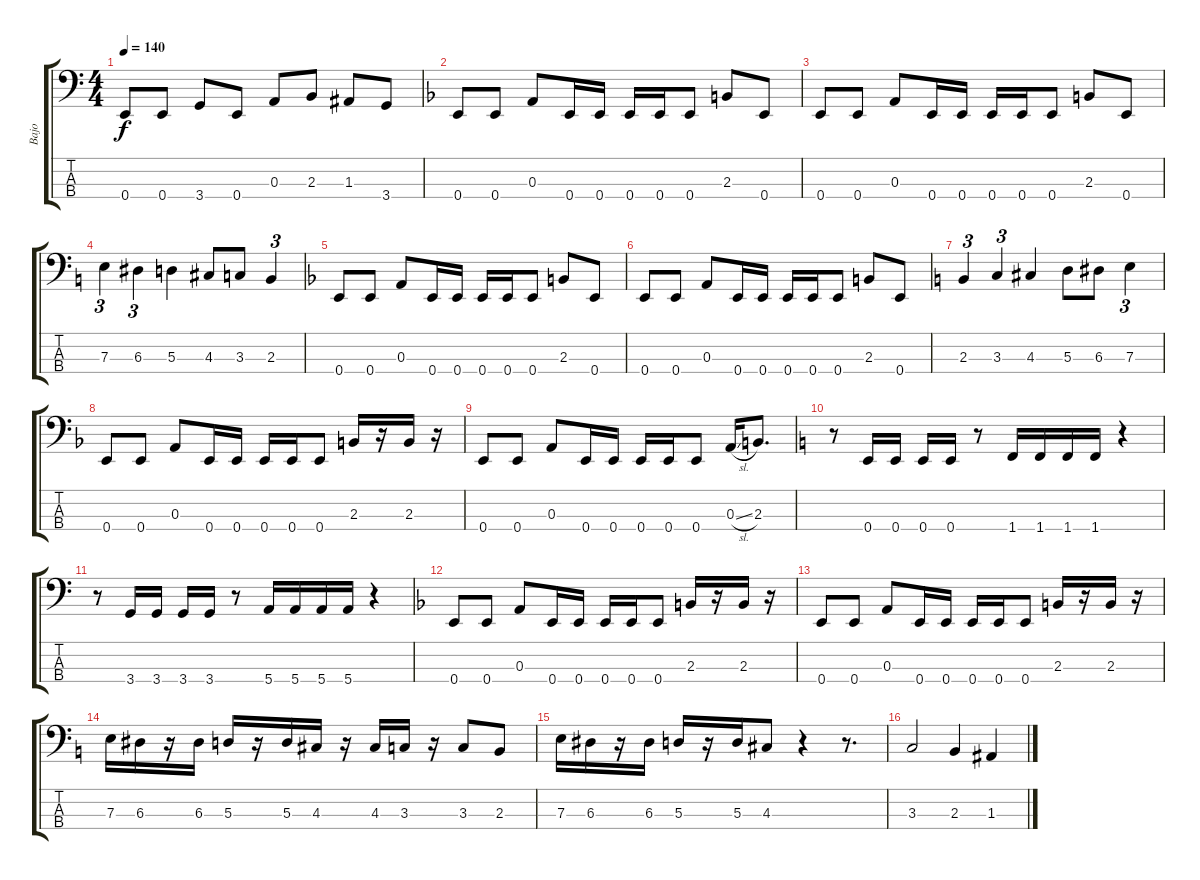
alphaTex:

\track ("Bajo" "Bajo") {instrument electricbassfinger}
\staff {score tabs}
\tuning (G2 D2 A1 E1) {hide}
\ts (4 4)
\tempo 140
\clef f4
\ks c
0.4.8{dy f} 0.4.8 3.4.8 0.4.8 0.3.8 2.3.8 1.3.8 3.4.8 |
\ks f
0.4.8 0.4.8 0.3.8 0.4.16 0.4.16 0.4.16 0.4.16 0.4.8 2.3.8 0.4.8 |
0.4.8 0.4.8 0.3.8 0.4.16 0.4.16 0.4.16 0.4.16 0.4.8 2.3.8 0.4.8 |
\ks c
7.3.4{tu (3 2)} 6.3.4{tu (3 2)} 5.3.4 4.3.8 3.3.8 2.3.4{tu (3 2)} |
\ks f
0.4.8 0.4.8 0.3.8 0.4.16 0.4.16 0.4.16 0.4.16 0.4.8 2.3.8 0.4.8 |
0.4.8 0.4.8 0.3.8 0.4.16 0.4.16 0.4.16 0.4.16 0.4.8 2.3.8 0.4.8 |
\ks c
2.3.4{tu (3 2)} 3.3.4{tu (3 2)} 4.3.4 5.3.8 6.3.8 7.3.4{tu (3 2)} |
\ks f
0.4.8 0.4.8 0.3.8 0.4.16 0.4.16 0.4.16 0.4.16 0.4.8 2.3.16 r.16 2.3.16 r.16 |
0.4.8 0.4.8 0.3.8 0.4.16 0.4.16 0.4.16 0.4.16 0.4.8 0.3{sl}.16 2.3.8{d} |
\ks c
r.8 0.4.16 0.4.16 0.4.16 0.4.16 r.8 1.4.16 1.4.16 1.4.16 1.4.16 r.4 |
r.8 3.4.16 3.4.16 3.4.16 3.4.16 r.8 5.4.16 5.4.16 5.4.16 5.4.16 r.4 |
\ks f
0.4.8 0.4.8 0.3.8 0.4.16 0.4.16 0.4.16 0.4.16 0.4.8 2.3.16 r.16 2.3.16 r.16 |
0.4.8 0.4.8 0.3.8 0.4.16 0.4.16 0.4.16 0.4.16 0.4.8 2.3.16 r.16 2.3.16 r.16 |
\ks c
7.3.16 6.3.16 r.16 6.3.16 5.3.16 r.16 5.3.16 4.3.16 r.16 4.3.16 3.3.16 r.16 3.3.8 2.3.8 |
7.3.16 6.3.16 r.16 6.3.16 5.3.16 r.16 5.3.16 4.3.8 r.4 r.8{d} |
3.3.2 2.3.4 1.3.4
